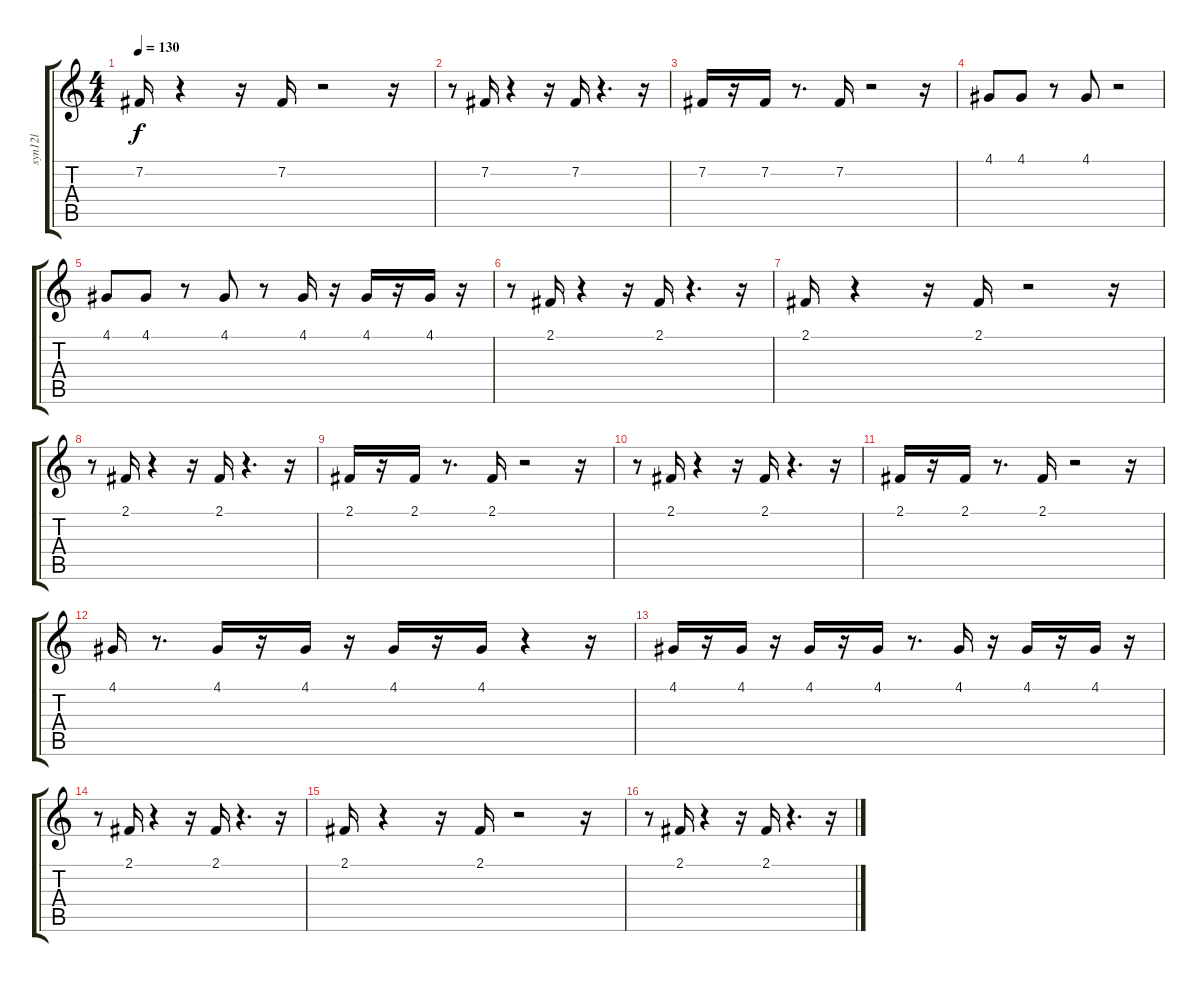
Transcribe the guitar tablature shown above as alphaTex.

\track ("syn12l              " "syn12l    ") {instrument stringensemble1}
\staff {score tabs}
\tuning (E4 B3 G3 D3 A2 E2) {hide}
\ts (4 4)
\tempo 130
\clef g2
\ks c
7.2.16{dy f} r.4 r.16 7.2.16 r.2 r.16 |
r.8 7.2.16 r.4 r.16 7.2.16 r.4{d} r.16 |
7.2.16 r.16 7.2.16 r.8{d} 7.2.16 r.2 r.16 |
4.1.8 4.1.8 r.8 4.1.8 r.2 |
4.1.8 4.1.8 r.8 4.1.8 r.8 4.1.16 r.16 4.1.16 r.16 4.1.16 r.16 |
r.8 2.1.16 r.4 r.16 2.1.16 r.4{d} r.16 |
2.1.16 r.4 r.16 2.1.16 r.2 r.16 |
r.8 2.1.16 r.4 r.16 2.1.16 r.4{d} r.16 |
2.1.16 r.16 2.1.16 r.8{d} 2.1.16 r.2 r.16 |
r.8 2.1.16 r.4 r.16 2.1.16 r.4{d} r.16 |
2.1.16 r.16 2.1.16 r.8{d} 2.1.16 r.2 r.16 |
4.1.16 r.8{d} 4.1.16 r.16 4.1.16 r.16 4.1.16 r.16 4.1.16 r.4 r.16 |
4.1.16 r.16 4.1.16 r.16 4.1.16 r.16 4.1.16 r.8{d} 4.1.16 r.16 4.1.16 r.16 4.1.16 r.16 |
r.8 2.1.16 r.4 r.16 2.1.16 r.4{d} r.16 |
2.1.16 r.4 r.16 2.1.16 r.2 r.16 |
r.8 2.1.16 r.4 r.16 2.1.16 r.4{d} r.16
